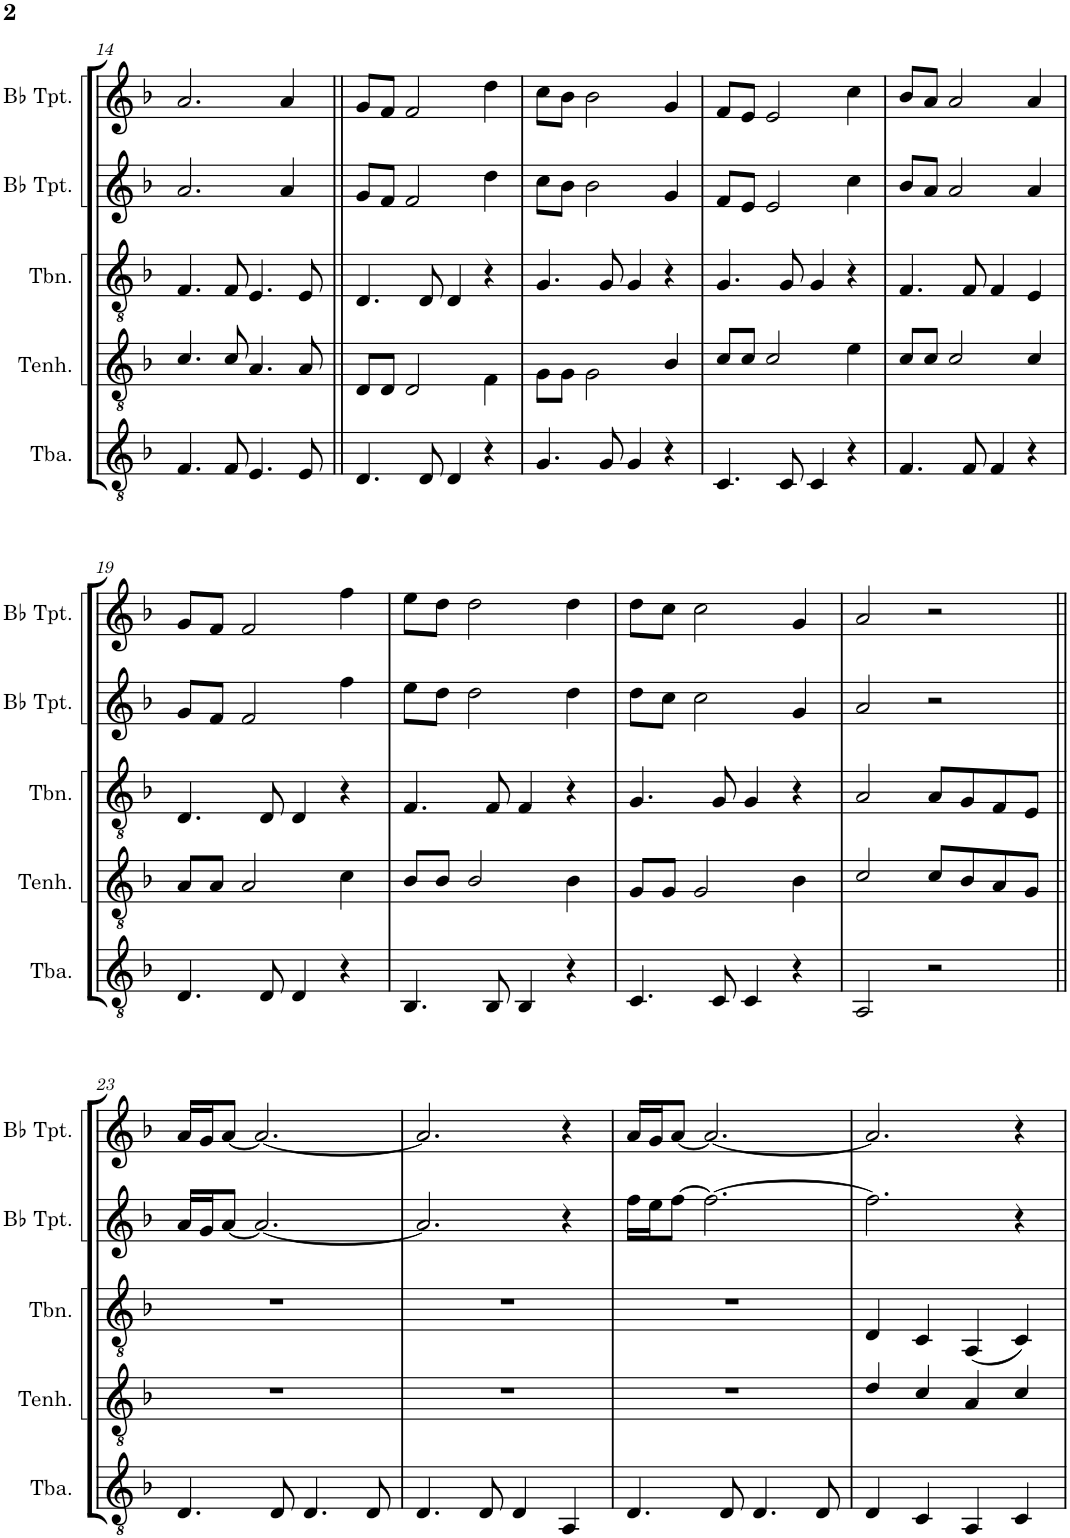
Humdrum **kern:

**kern	**kern	**kern	**kern	**kern
*part5	*part4	*part3	*part2	*part1
*staff5	*staff4	*staff3	*staff2	*staff1
*I"Tuba	*I"Tenorhorn	*I"Trombone	*I"Bb Trumpet	*I"Bb Trumpet
*I'Tba.	*I'Tenh.	*I'Tbn.	*I'Bb Tpt.	*I'Bb Tpt.
!!LO:PB:g=z
*clefGv2	*clefGv2	*clefGv2	*clefG2	*clefG2
*Trd1c2	*Trd1c2	*Trd1c2	*Trd1c2	*Trd1c2
*k[b-]	*k[b-]	*k[b-]	*k[b-]	*k[b-]
*M4/4	*M4/4	*M4/4	*M4/4	*M4/4
=14	=14	=14	=14	=14
4.F/	4.c/	4.F/	2.a/	2.a/
8F/	8c/	8F/	.	.
4.E/	4.A/	4.E/	.	.
.	.	.	4a/	4a/
8E/	8A/	8E/	.	.
=15||	=15||	=15||	=15||	=15||
4.D/	8D/L	4.D/	8g/L	8g/L
.	8D/J	.	8f/J	8f/J
.	2D/	.	2f/	2f/
8D/	.	8D/	.	.
4D/	.	4D/	.	.
4r	4F\	4r	4dd\	4dd\
=16	=16	=16	=16	=16
4.G/	8G\L	4.G/	8cc\L	8cc\L
.	8G\J	.	8b-\J	8b-\J
.	2G\	.	2b-\	2b-\
8G/	.	8G/	.	.
4G/	.	4G/	.	.
4r	4B-/	4r	4g/	4g/
=17	=17	=17	=17	=17
4.C/	8c/L	4.G/	8f/L	8f/L
.	8c/J	.	8e/J	8e/J
.	2c/	.	2e/	2e/
8C/	.	8G/	.	.
4C/	.	4G/	.	.
4r	4e\	4r	4cc\	4cc\
=18	=18	=18	=18	=18
4.F/	8c/L	4.F/	8b-/L	8b-/L
.	8c/J	.	8a/J	8a/J
.	2c/	.	2a/	2a/
8F/	.	8F/	.	.
4F/	.	4F/	.	.
4r	4c/	4E/	4a/	4a/
!!LO:LB:g=z
=19	=19	=19	=19	=19
4.D/	8A/L	4.D/	8g/L	8g/L
.	8A/J	.	8f/J	8f/J
.	2A/	.	2f/	2f/
8D/	.	8D/	.	.
4D/	.	4D/	.	.
4r	4c\	4r	4ff\	4ff\
=20	=20	=20	=20	=20
4.BB-/	8B-/L	4.F/	8ee\L	8ee\L
.	8B-/J	.	8dd\J	8dd\J
.	2B-/	.	2dd\	2dd\
8BB-/	.	8F/	.	.
4BB-/	.	4F/	.	.
4r	4B-\	4r	4dd\	4dd\
=21	=21	=21	=21	=21
4.C/	8G/L	4.G/	8dd\L	8dd\L
.	8G/J	.	8cc\J	8cc\J
.	2G/	.	2cc\	2cc\
8C/	.	8G/	.	.
4C/	.	4G/	.	.
4r	4B-\	4r	4g/	4g/
=22	=22	=22	=22	=22
2AA/	2c/	2A/	2a/	2a/
2r	8c/L	8A/L	2r	2r
.	8B-/	8G/	.	.
.	8A/	8F/	.	.
.	8G/J	8E/J	.	.
!!LO:LB:g=z
=23||	=23||	=23||	=23||	=23||
4.D/	1r	1r	16a/LL	16a/LL
.	.	.	16g/J	16g/J
.	.	.	[<8a/J	[<8a/J
.	.	.	2.a/_	2.a/_
8D/	.	.	.	.
4.D/	.	.	.	.
8D/	.	.	.	.
=24	=24	=24	=24	=24
4.D/	1r	1r	2.a/]	2.a/]
8D/	.	.	.	.
4D/	.	.	.	.
4AA/	.	.	4r	4r
=25	=25	=25	=25	=25
4.D/	1r	1r	16ff\LL	16a/LL
.	.	.	16ee\J	16g/J
.	.	.	[>8ff\J	[<8a/J
.	.	.	2.ff\_	2.a/_
8D/	.	.	.	.
4.D/	.	.	.	.
8D/	.	.	.	.
=26	=26	=26	=26	=26
4D/	4d/	4D/	2.ff\]	2.a/]
4C/	4c/	4C/	.	.
4AA/	4A/	(<4AA/	.	.
4C/	4c/	4C/)	4r	4r
=	=	=	=	=
*-	*-	*-	*-	*-
